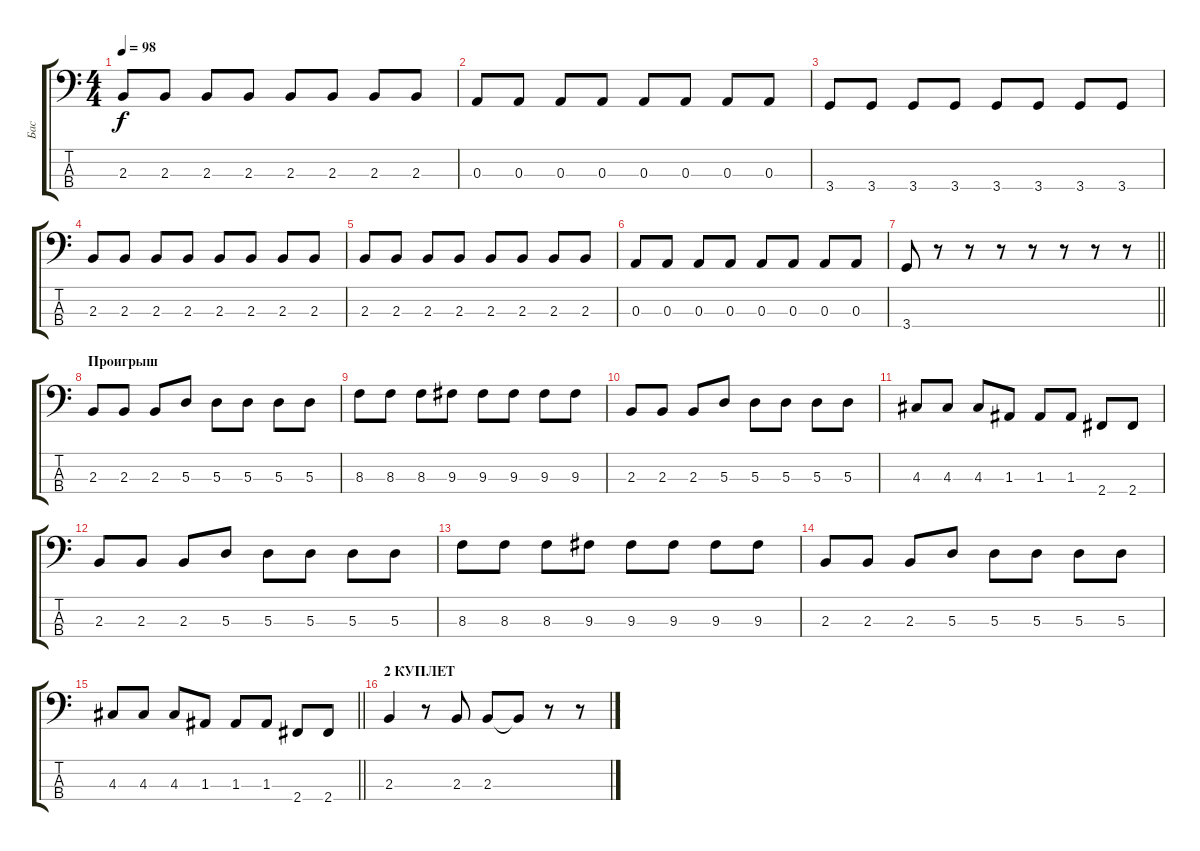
\track ("Бас" "Бас") {instrument electricbassfinger}
\staff {score tabs}
\tuning (G2 D2 A1 E1) {hide}
\ts (4 4)
\tempo 98
\clef f4
\ks c
2.3.8{dy f} 2.3.8 2.3.8 2.3.8 2.3.8 2.3.8 2.3.8 2.3.8 |
0.3.8 0.3.8 0.3.8 0.3.8 0.3.8 0.3.8 0.3.8 0.3.8 |
3.4.8 3.4.8 3.4.8 3.4.8 3.4.8 3.4.8 3.4.8 3.4.8 |
2.3.8 2.3.8 2.3.8 2.3.8 2.3.8 2.3.8 2.3.8 2.3.8 |
2.3.8 2.3.8 2.3.8 2.3.8 2.3.8 2.3.8 2.3.8 2.3.8 |
0.3.8 0.3.8 0.3.8 0.3.8 0.3.8 0.3.8 0.3.8 0.3.8 |
\barLineRight lightlight
3.4.8 r.8 r.8 r.8 r.8 r.8 r.8 r.8 |
\section ("" "Проигрыш")
2.3.8 2.3.8 2.3.8 5.3.8 5.3.8 5.3.8 5.3.8 5.3.8 |
8.3.8 8.3.8 8.3.8 9.3.8 9.3.8 9.3.8 9.3.8 9.3.8 |
2.3.8 2.3.8 2.3.8 5.3.8 5.3.8 5.3.8 5.3.8 5.3.8 |
4.3.8 4.3.8 4.3.8 1.3.8 1.3.8 1.3.8 2.4.8 2.4.8 |
2.3.8 2.3.8 2.3.8 5.3.8 5.3.8 5.3.8 5.3.8 5.3.8 |
8.3.8 8.3.8 8.3.8 9.3.8 9.3.8 9.3.8 9.3.8 9.3.8 |
2.3.8 2.3.8 2.3.8 5.3.8 5.3.8 5.3.8 5.3.8 5.3.8 |
\barLineRight lightlight
4.3.8 4.3.8 4.3.8 1.3.8 1.3.8 1.3.8 2.4.8 2.4.8 |
\section ("" "2 КУПЛЕТ")
2.3.4 r.8 2.3.8 2.3.8 2.3{t}.8 r.8 r.8
